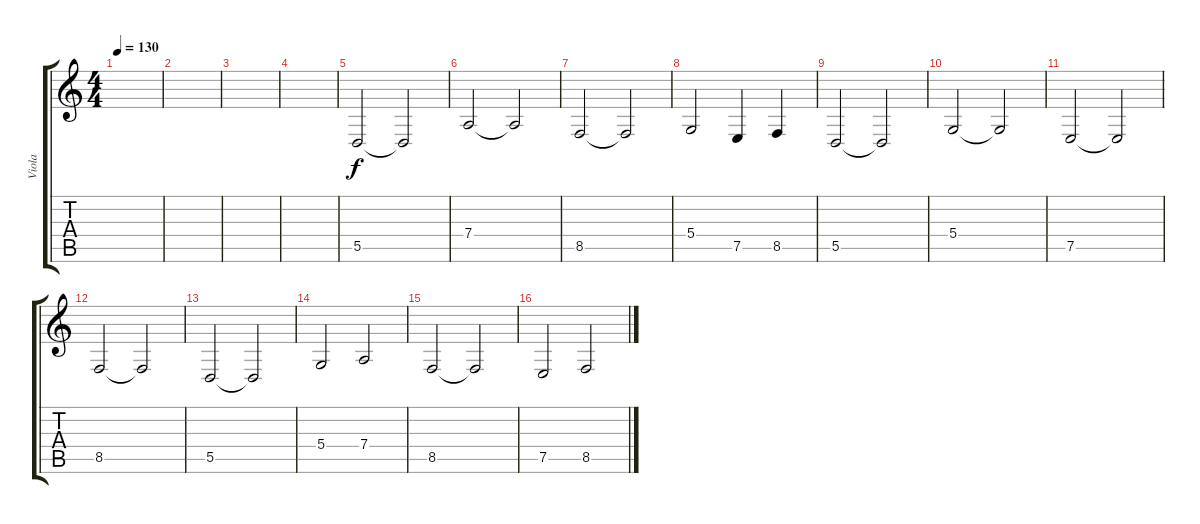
\track ("Viola" "Viola") {instrument viola}
\staff {score tabs}
\tuning (E4 B3 G3 D3 A2 E2) {hide}
\ts (4 4)
\tempo 130
\clef g2
\ks c
|
|
|
|
5.5.2 5.5{t}.2 |
7.4.2 7.4{t}.2 |
8.5.2 8.5{t}.2 |
5.4.2 7.5.4 8.5.4 |
5.5.2 5.5{t}.2 |
5.4.2 5.4{t}.2 |
7.5.2 7.5{t}.2 |
8.5.2 8.5{t}.2 |
5.5.2 5.5{t}.2 |
5.4.2 7.4.2 |
8.5.2 8.5{t}.2 |
7.5.2 8.5.2
